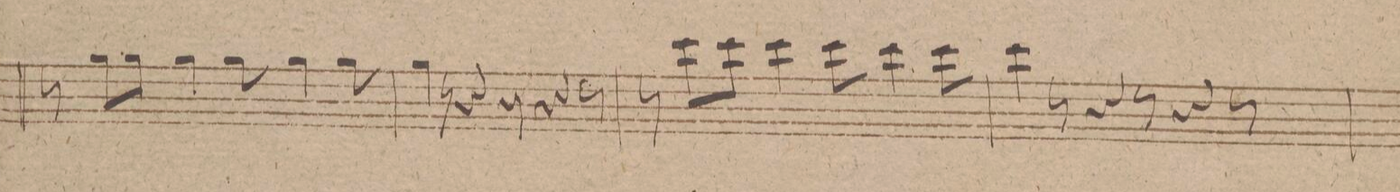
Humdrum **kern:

**kern	**dynam
*I"Oboe 1mo	*
*clefG2	*
*k[f#]	*
*M9/8	*
8r	.
8gg\L	.
8gg\J	.
4gg\	.
8gg\	.
4gg\	.
8gg\	.
=75	=75
4gg\	.
8r	.
4r	.
8r	.
4r	.
8r	.
=76	=76
8r	.
8ccc\L	.
8ccc\J	.
4ccc\	.
8ccc\	.
4ccc\	.
8ccc\	.
=77	=77
4ccc\	.
8r	.
4r	.
8r	.
4r	.
8r	.
=78	=78
*-	*-
